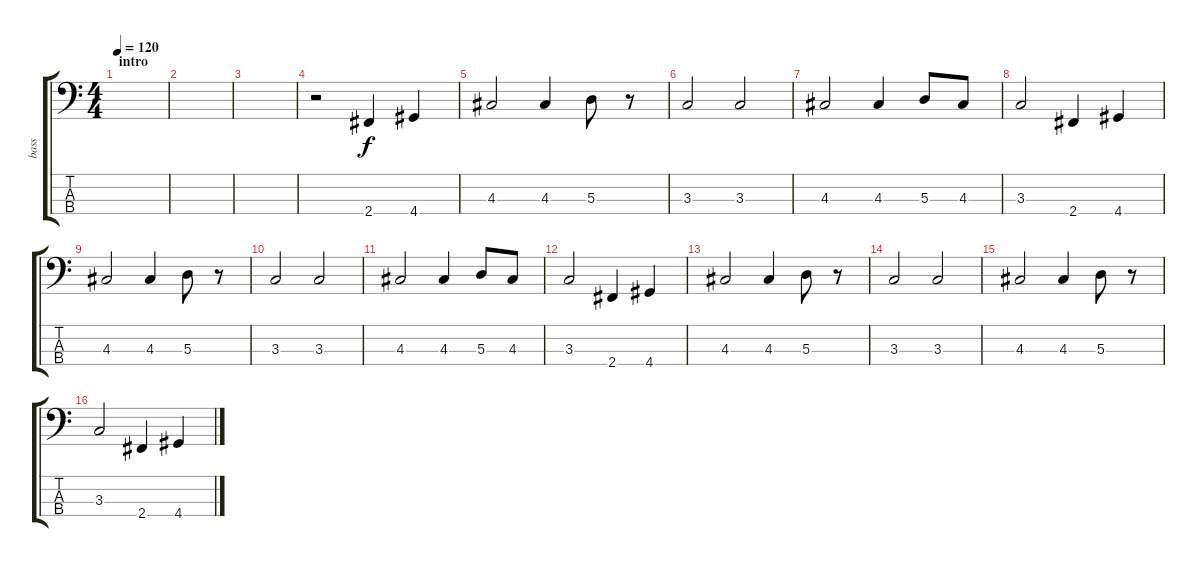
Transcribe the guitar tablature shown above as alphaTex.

\track ("bass" "bass") {instrument electricbassfinger}
\staff {score tabs}
\tuning (G2 D2 A1 E1) {hide}
\ts (4 4)
\section ("" "intro")
\tempo 120
\clef f4
\ks c
|
|
|
r.2 2.4.4 4.4.4 |
4.3.2 4.3.4 5.3.8 r.8 |
3.3.2 3.3.2 |
4.3.2 4.3.4 5.3.8 4.3.8 |
3.3.2 2.4.4 4.4.4 |
4.3.2 4.3.4 5.3.8 r.8 |
3.3.2 3.3.2 |
4.3.2 4.3.4 5.3.8 4.3.8 |
3.3.2 2.4.4 4.4.4 |
4.3.2 4.3.4 5.3.8 r.8 |
3.3.2 3.3.2 |
4.3.2 4.3.4 5.3.8 r.8 |
3.3.2 2.4.4 4.4.4
